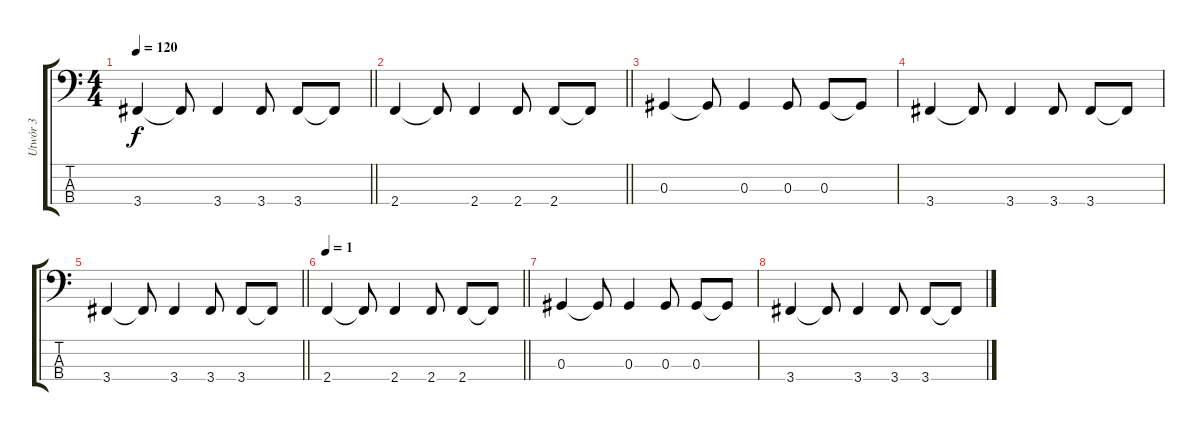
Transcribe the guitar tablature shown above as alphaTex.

\track ("Utwór 3" "Utwór 3") {instrument electricbassfinger}
\staff {score tabs}
\tuning (Gb2 Db2 Ab1 Eb1) {hide}
\ts (4 4)
\tempo 120
\clef f4
\barLineRight lightlight
\ks c
3.4.4{dy f} 3.4{t}.8 3.4.4 3.4.8 3.4.8 3.4{t}.8 |
\barLineRight lightlight
2.4.4 2.4{t}.8 2.4.4 2.4.8 2.4.8 2.4{t}.8 |
0.3.4 0.3{t}.8 0.3.4 0.3.8 0.3.8 0.3{t}.8 |
3.4.4 3.4{t}.8 3.4.4 3.4.8 3.4.8 3.4{t}.8 |
\barLineRight lightlight
3.4.4 3.4{t}.8 3.4.4 3.4.8 3.4.8 3.4{t}.8 |
\tempo 1
\barLineRight lightlight
2.4.4 2.4{t}.8 2.4.4 2.4.8 2.4.8 2.4{t}.8 |
0.3.4 0.3{t}.8 0.3.4 0.3.8 0.3.8 0.3{t}.8 |
3.4.4 3.4{t}.8 3.4.4 3.4.8 3.4.8 3.4{t}.8
